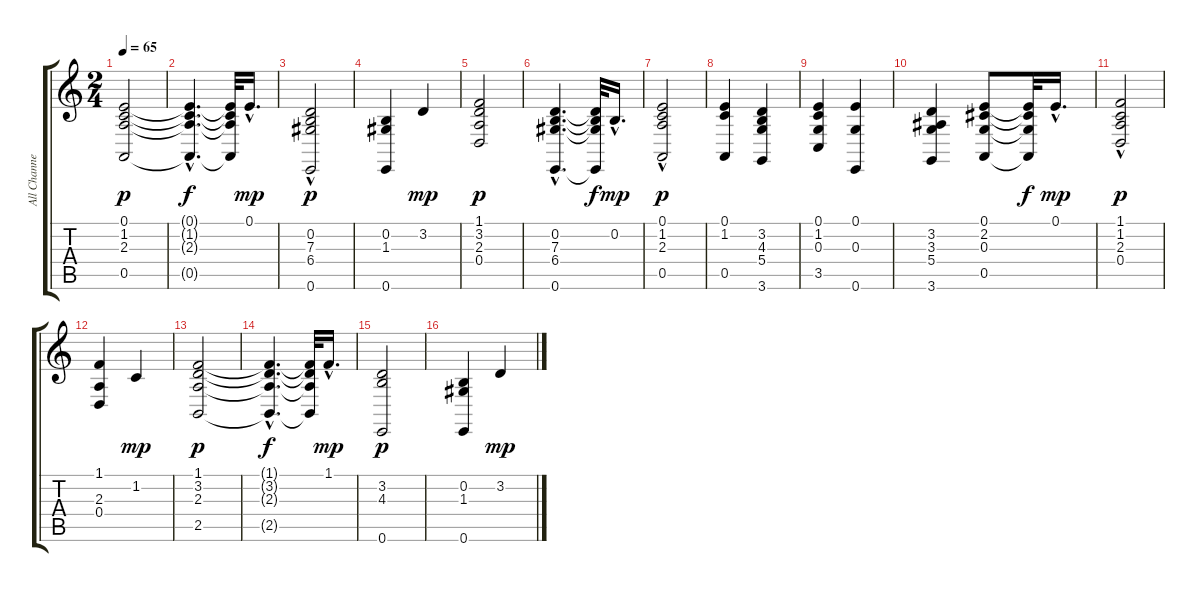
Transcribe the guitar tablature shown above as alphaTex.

\track ("All Channels*merged" "All Channe") {instrument electricpiano2}
\staff {score tabs}
\tuning (E4 B3 G3 D3 A2 E2) {hide}
\ts (2 4)
\tempo 65
\clef g2
\ks c
(0.1 1.2 2.3 0.5).2{dy p} |
(0.1{hac t} 1.2{hac t} 2.3{hac t} 0.5{hac t}).4{d dy f} (0.1{t} 1.2{t} 2.3{t} 0.5{t}).32 0.1{hac}.16{d dy mp} |
(0.2 7.3{hac} 6.4{hac} 0.6).2{dy p} |
(0.2 1.3 0.6).4 3.2.4{dy mp} |
(1.1 3.2 2.3 0.4).2{dy p} |
(0.2{hac} 7.3{hac} 6.4{hac} 0.6{hac}).4{d} (0.2{t} 7.3{t} 6.4{t} 0.6{t}).32{dy f} 0.2{hac}.16{d dy mp} |
(0.1 1.2 2.3{hac} 0.5).2{dy p} |
(0.1 1.2 0.5).4 (3.2 4.3 5.4 3.6).4 |
(0.1 1.2 0.3 3.5).4 (0.1 0.3 0.6).4 |
(3.2 3.3 5.4 3.6).4 (0.1 2.2 0.3 0.5).8 (0.1{t} 2.2{t} 0.3{t} 0.5{t}).32{dy f} 0.1{hac}.16{d dy mp} |
(1.1{hac} 1.2{hac} 2.3 0.4).2{dy p} |
(1.1 2.3 0.4).4 1.2.4{dy mp} |
(1.1 3.2 2.3 2.5).2{dy p} |
(1.1{hac t} 3.2{hac t} 2.3{hac t} 2.5{hac t}).4{d dy f} (1.1{t} 3.2{t} 2.3{t} 2.5{t}).32 1.1{hac}.16{d dy mp} |
(3.2 4.3 0.6).2{dy p} |
(0.2 1.3 0.6).4 3.2.4{dy mp}
